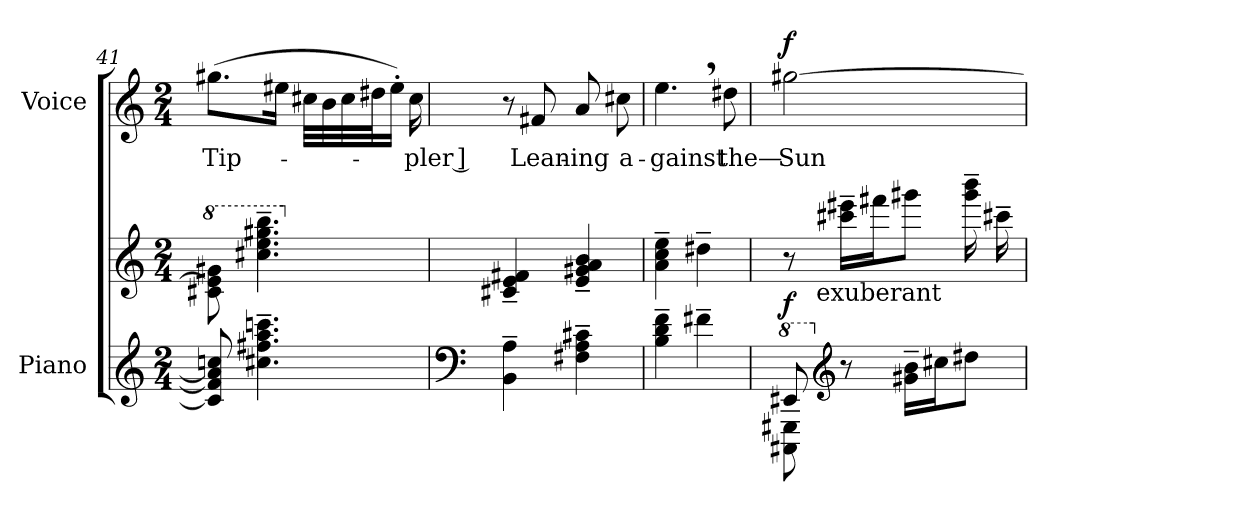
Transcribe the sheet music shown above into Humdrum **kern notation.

**kern	**kern	**dynam	**kern	**text	**dynam
*part2	*part2	*part2	*part1	*part1	*part1
*staff3	*staff2	*staff2/3	*staff1	*staff1	*staff1
*I"Piano	*	*	*I"Voice	*	*
*I'Pno.	*	*	*I'Voice	*	*
*clefG2	*clefG2	*	*clefG2	*	*
*k[]	*k[]	*	*k[]	*	*
*M2/4	*M2/4	*	*M2/4	*	*
*	*8va	*	*	*	*
=41	=41	=41	=41	=41	=41
!	!	!	!	!LO:LY:b:color=#000000	!
8c#i/] 8fi] 8ai] 8ccni	8cc#Xi\ 8ee#i] 8gg#Xi	.	(8.gg#Xi\L	Tip-	.
4.cc#Xi\~ 4.ff#Xi~ 4.aai~ 4.cccni~	4.ccc#i\~ 4.eeei~ 4.ggg#i~ 4.bbbi~	.	.	.	.
.	.	.	16ee#Xi\Jk	.	.
.	.	.	32cc#Xi\LLL	.	.
.	.	.	32bi\	.	.
.	.	.	32cc#i\	.	.
.	.	.	32dd#Xi\J	.	.
.	.	.	16ee#'i\JJ)	.	.
!	!	!	!	!LO:LY:b:color=#000000	!
.	.	.	16cc#i\	-pler ]	.
!!LO:PB:g=z
=42	=42	=42	=42	=42	=42
*clefF4	*	*	*	*	*
*	*X8va	*	*	*	*
4BBi\~ 4Ai~	4c#Xi/~ 4ei~ 4f#Xi~	.	8r	.	.
!	!	!	!	!LO:LY:b:color=#000000	!
.	.	.	8f#Xi/	Lean-	.
!	!	!	!	!LO:LY:b:color=#000000	!
4F#Xi\~ 4Ai~ 4c#Xi~	4ei/~ 4g#Xi~ 4ai~ 4bi~	.	8ai/	-ing	.
!	!	!	!	!LO:LY:b:color=#000000	!
.	.	.	8cc#Xi\	a-	.
=43	=43	=43	=43	=43	=43
!	!	!	!	!LO:LY:b:color=#000000	!
4Bi\~ 4di~ 4fi~	4ai\~ 4cci~ 4eei~	.	4.ee,i\	-gainst	.
4f#X~i\	4dd#X~i\	.	.	.	.
!	!	!	!	!LO:LY:b:color=#000000	!
.	.	.	8dd#Xi\	the—	.
=44	=44	=44	=44	=44	=44
*8va	*	*	*	*	*
*^	*^	*	*	*	*
!	!	!	!	!	!	!LO:LY:b:color=#000000	!
*	*	*	*^	*	*	*	*
8E#Xi/	8CC#Xi\ 8GG#Xi	8ryy	8r	16ryy	f	[>2gg#Xi\	Sun	f
.	.	.	.	256..ryy	.	.	.	.
!	!	!	!	!LO:TX:b:t=exuberant	!	!	!	!
.	.	.	.	4ryy	.	.	.	.
*clefG2	*	*	*	*	*	*	*	*
*X8va	*	*	*	*	*	*	*	*
4.ryy	8r	16ccc#Xi\~ 16eee#Xi~LL	4.ryy	.	.	.	.	.
.	.	16fff#Xi\J	.	.	.	.	.	.
.	16g#Xi\~ 16bi~LL	8ggg#Xi\J	.	.	.	.	.	.
.	16cc#Xi\J	.	.	.	.	.	.	.
.	.	.	.	8ryy	.	.	.	.
.	8dd#Xi\J	16ggg#i\~ 16bbbi~LL	.	.	.	.	.	.
.	.	16ccc#X~i\J	.	.	.	.	.	.
.	.	.	.	32ryy	.	.	.	.
.	.	.	.	64ryy	.	.	.	.
.	.	.	.	128ryy	.	.	.	.
.	.	.	.	1024ryy	.	.	.	.
*v	*v	*	*	*	*	*	*	*
*	*v	*v	*v	*	*	*	*
=	=	=	=	=	=
*-	*-	*-	*-	*-	*-
